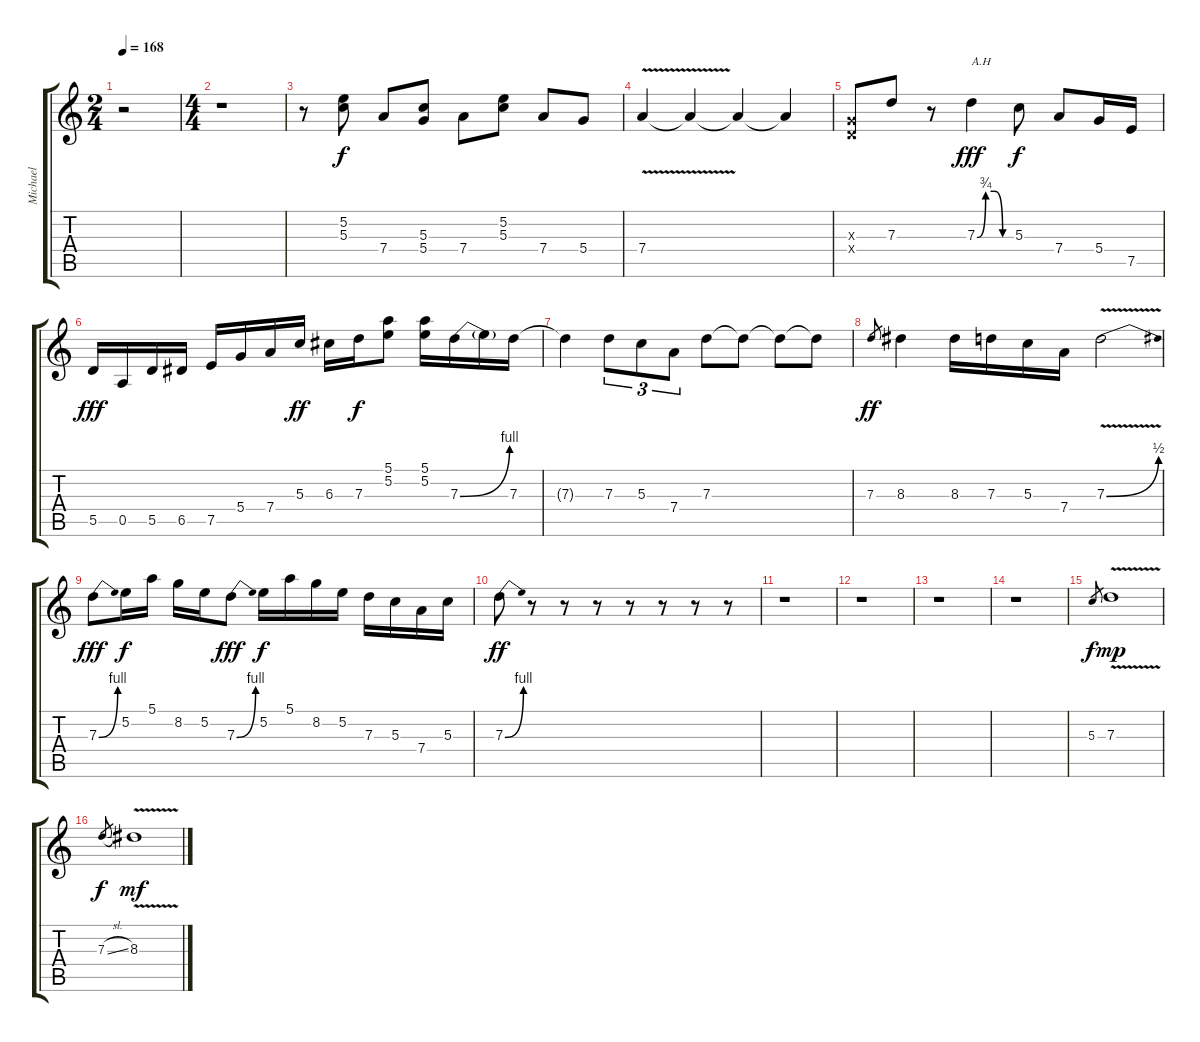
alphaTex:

\track ("Michael" "Michael") {instrument distortionguitar}
\staff {score tabs}
\tuning (E4 B3 G3 D3 A2 E2) {hide}
\ts (2 4)
\tempo 168
\clef g2
\ks c
r.2{dy f instrument distortionguitar} |
\ts (4 4)
r.1 |
r.8 (5.2 5.3).8 7.4.8 (5.3 5.4).8 7.4.8 (5.2 5.3).8 7.4.8 5.4.8 |
7.4{v}.4 7.4{t}.4 7.4{t}.4 7.4{t}.4 |
(0.3{x} 0.4{x}).8 7.3.8 r.8 7.3{be (custom 0 0 15 3 30 3 45 0 60 0)}.4{txt "A.H" dy fff instrument guitarharmonics} 5.3.8{dy f instrument distortionguitar} 7.4.8 5.4.16 7.5.16 |
5.5.16{dy fff} 0.5.16 5.5.16 6.5.16 7.5.16 5.4.16 7.4.16 5.3.16{dy ff} 6.3.16 7.3.16{dy f} (5.1 5.2).8 (5.1 5.2).16 7.3{be (bend 0 0 60 4)}.16 7.3{t}.16 7.3.16 |
7.3{t}.4 7.3.8{tu (3 2)} 5.3.8{tu (3 2)} 7.4.8{tu (3 2)} 7.3.8 7.3{t}.8 7.3{t}.8 7.3{t}.8 |
7.3.8{gr dy ff} 8.3.4 8.3.16 7.3.16 5.3.16 7.4.16 7.3{be (bend 0 0 60 2) v}.2 |
7.3{be (bend 0 0 60 4)}.8{dy fff} 5.2.16{dy f} 5.1.16 8.2.16 5.2.16 7.3{be (bend 0 0 60 4)}.8{dy fff} 5.2.16{dy f} 5.1.16 8.2.16 5.2.16 7.3.16 5.3.16 7.4.16 5.3.16 |
7.3{be (bend 0 0 60 4)}.8{dy ff} r.8 r.8 r.8 r.8 r.8 r.8 r.8 |
r.1 |
r.1 |
r.1 |
r.1 |
5.3.8{gr dy f} 7.3{v}.1{dy mp} |
7.3{sl}.8{gr dy f} 8.3{v}.1{dy mf}
